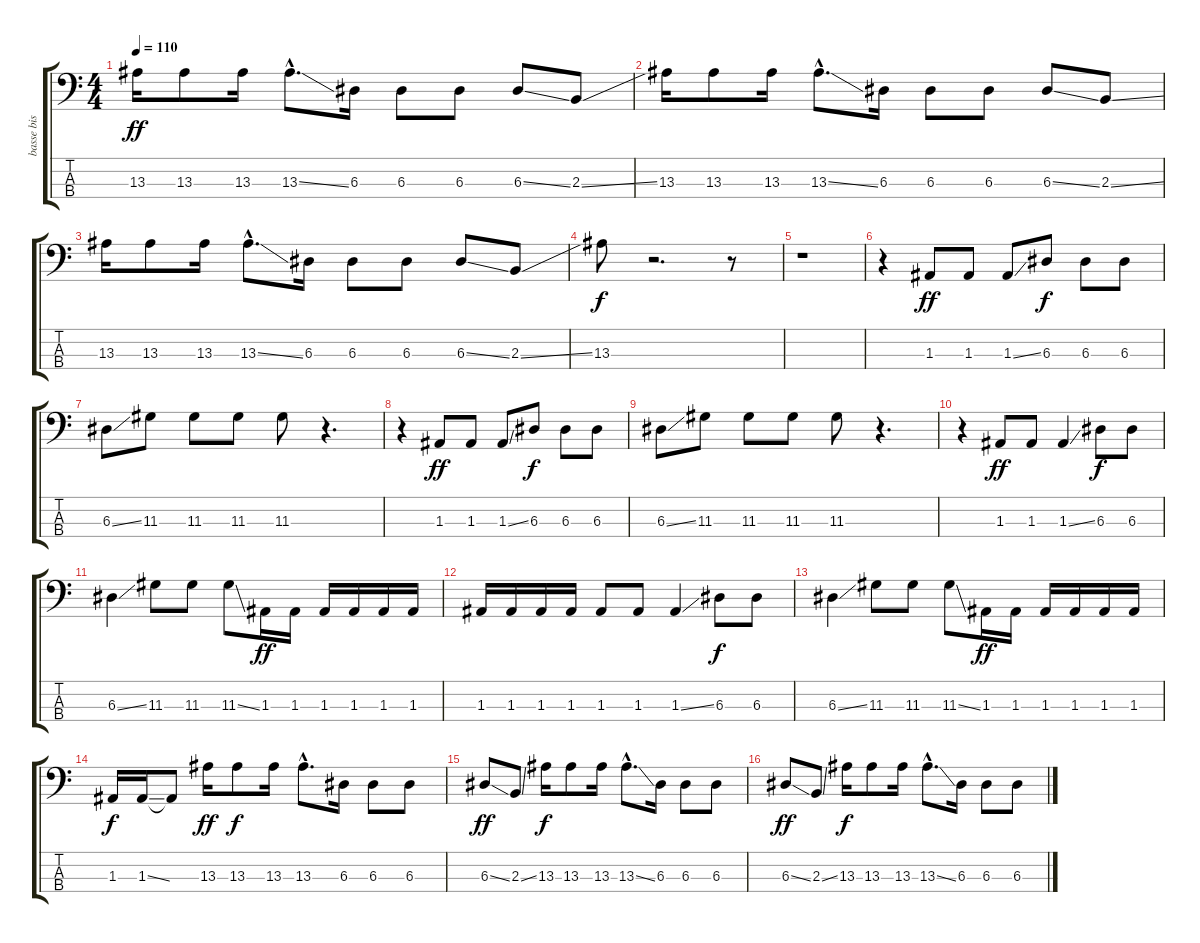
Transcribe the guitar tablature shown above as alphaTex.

\track ("basse bis" "basse bis") {instrument electricbassfinger}
\staff {score tabs}
\tuning (G2 D2 A1 E1) {hide}
\ts (4 4)
\tempo 110
\clef f4
\ks c
13.3.16{dy ff} 13.3.8 13.3.16 13.3{ss hac}.8{d} 6.3.16 6.3.8 6.3.8 6.3{ss}.8 2.3{ss}.8 |
13.3.16 13.3.8 13.3.16 13.3{ss hac}.8{d} 6.3.16 6.3.8 6.3.8 6.3{ss}.8 2.3{ss}.8 |
13.3.16 13.3.8 13.3.16 13.3{ss hac}.8{d} 6.3.16 6.3.8 6.3.8 6.3{ss}.8 2.3{ss}.8 |
13.3.8{dy f} r.2{d} r.8 |
r.1 |
r.4 1.3.8{dy ff} 1.3.8 1.3{ss}.8 6.3.8{dy f} 6.3.8 6.3.8 |
6.3{ss}.8 11.3.8 11.3.8 11.3.8 11.3.8 r.4{d} |
r.4 1.3.8{dy ff} 1.3.8 1.3{ss}.8 6.3.8{dy f} 6.3.8 6.3.8 |
6.3{ss}.8 11.3.8 11.3.8 11.3.8 11.3.8 r.4{d} |
r.4 1.3.8{dy ff} 1.3.8 1.3{ss}.4 6.3.8{dy f} 6.3.8 |
6.3{ss}.4 11.3.8 11.3.8 11.3{ss}.8 1.3.16{dy ff} 1.3.16 1.3.16 1.3.16 1.3.16 1.3.16 |
1.3.16 1.3.16 1.3.16 1.3.16 1.3.8 1.3.8 1.3{ss}.4 6.3.8{dy f} 6.3.8 |
6.3{ss}.4 11.3.8 11.3.8 11.3{ss}.8 1.3.16{dy ff} 1.3.16 1.3.16 1.3.16 1.3.16 1.3.16 |
1.3.16{dy f} 1.3{ss}.16 1.3{t}.8 13.3.16{dy ff} 13.3.8{dy f} 13.3.16 13.3{hac}.8{d} 6.3.16 6.3.8 6.3.8 |
6.3{ss}.8{dy ff} 2.3{ss}.8 13.3.16{dy f} 13.3.8 13.3.16 13.3{ss hac}.8{d} 6.3.16 6.3.8 6.3.8 |
6.3{ss}.8{dy ff} 2.3{ss}.8 13.3.16{dy f} 13.3.8 13.3.16 13.3{ss hac}.8{d} 6.3.16 6.3.8 6.3.8
